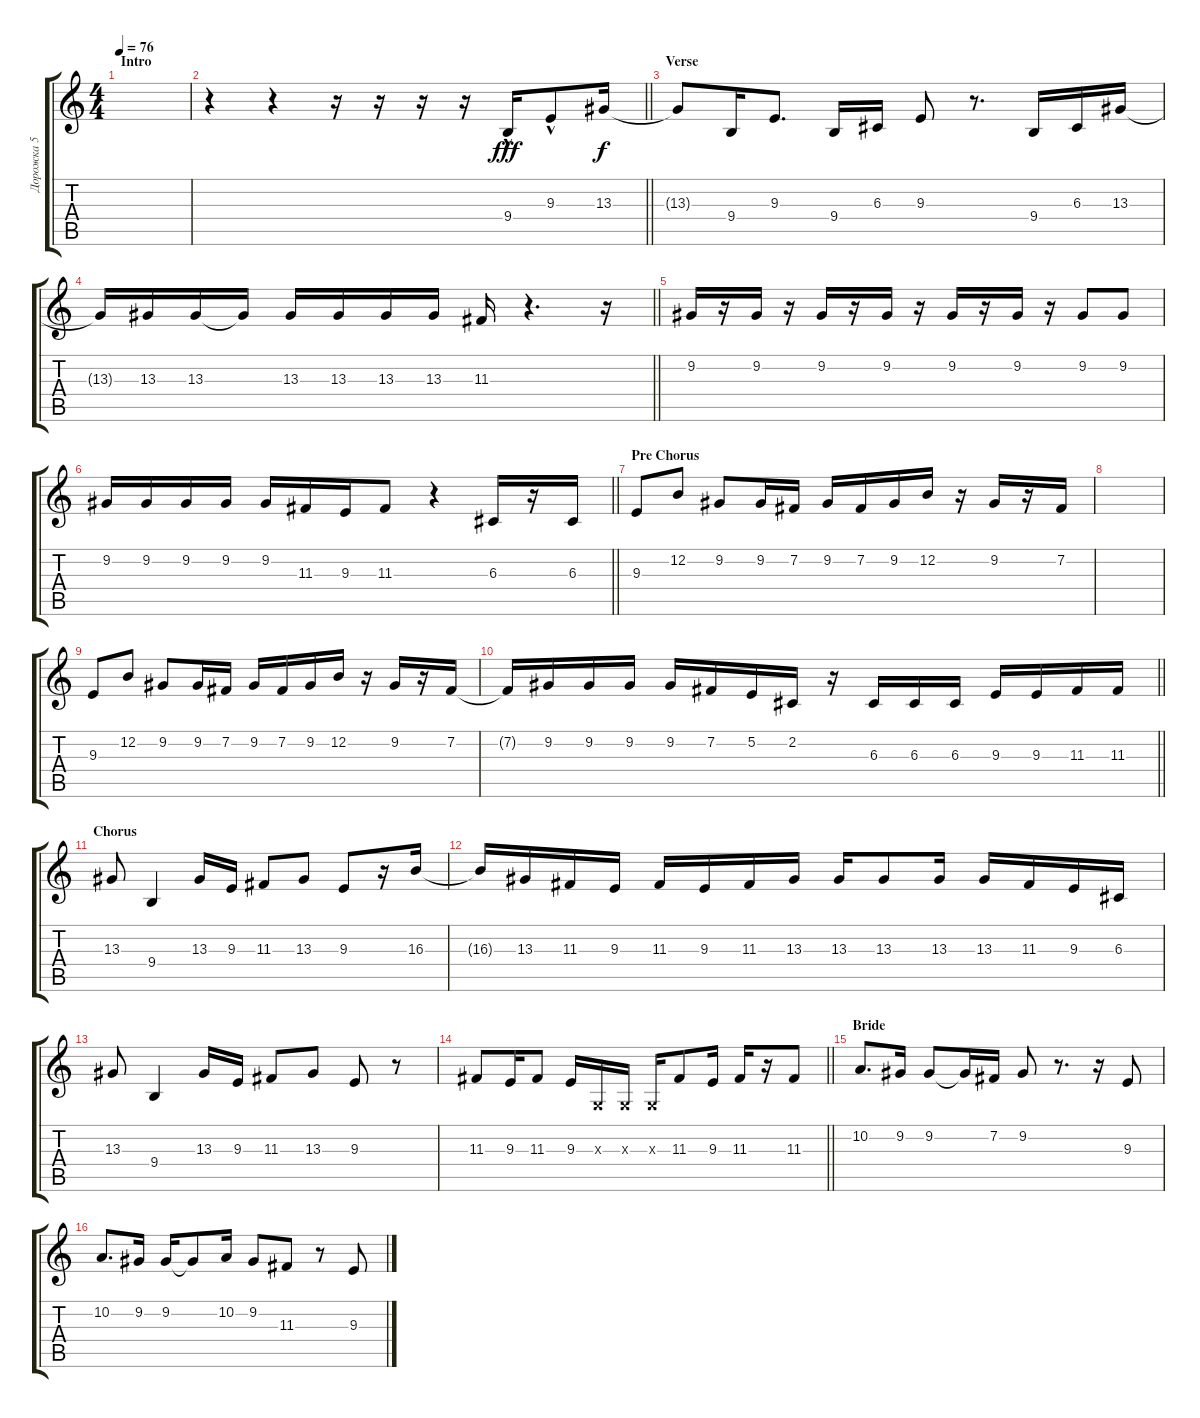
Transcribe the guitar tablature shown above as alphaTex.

\track ("Дорожка 5" "Дорожка 5") {instrument altosax}
\staff {score tabs}
\tuning (E4 B3 G3 D3 A2 E2) {hide}
\ts (4 4)
\section ("" "Intro")
\tempo 76
\clef g2
\ks c
|
\barLineRight lightlight
r.4 r.4 r.16 r.16 r.16 r.16 9.4{hac}.16{dy fff} 9.3{hac}.8 13.3.16{dy f} |
\section ("" "Verse")
13.3{t}.8 9.4.16 9.3.8{d} 9.4.16 6.3.16 9.3.8 r.8{d} 9.4.16 6.3.16 13.3.16 |
\barLineRight lightlight
13.3{t}.16 13.3.16 13.3.16 13.3{t}.16 13.3.16 13.3.16 13.3.16 13.3.16 11.3.16 r.4{d} r.16 |
9.2.16 r.16 9.2.16 r.16 9.2.16 r.16 9.2.16 r.16 9.2.16 r.16 9.2.16 r.16 9.2.8 9.2.8 |
\barLineRight lightlight
9.2.16 9.2.16 9.2.16 9.2.16 9.2.16 11.3.16 9.3.16 11.3.8 r.4 6.3.16 r.16 6.3.16 |
\section ("" "Pre Chorus")
9.3.8 12.2.8 9.2.8 9.2.16 7.2.16 9.2.16 7.2.16 9.2.16 12.2.16 r.16 9.2.16 r.16 7.2.16 |
|
9.3.8 12.2.8 9.2.8 9.2.16 7.2.16 9.2.16 7.2.16 9.2.16 12.2.16 r.16 9.2.16 r.16 7.2.16 |
\barLineRight lightlight
7.2{t}.16 9.2.16 9.2.16 9.2.16 9.2.16 7.2.16 5.2.16 2.2.16 r.16 6.3.16 6.3.16 6.3.16 9.3.16 9.3.16 11.3.16 11.3.16 |
\section ("" "Chorus")
13.3.8 9.4.4 13.3.16 9.3.16 11.3.8 13.3.8 9.3.8 r.16 16.3.16 |
16.3{t}.16 13.3.16 11.3.16 9.3.16 11.3.16 9.3.16 11.3.16 13.3.16 13.3.16 13.3.8 13.3.16 13.3.16 11.3.16 9.3.16 6.3.16 |
13.3.8 9.4.4 13.3.16 9.3.16 11.3.8 13.3.8 9.3.8 r.8 |
\barLineRight lightlight
11.3.8 9.3.16 11.3.8 9.3.16 0.3{x}.16 0.3{x}.16 0.3{x}.16 11.3.8 9.3.16 11.3.16 r.16 11.3.8 |
\section ("" "Bride")
10.2.8{d} 9.2.16 9.2.8 9.2{t}.16 7.2.16 9.2.8 r.8{d} r.16 9.3.8 |
10.2.8{d} 9.2.16 9.2.16 9.2{t}.8 10.2.16 9.2.8 11.3.8 r.8 9.3.8
